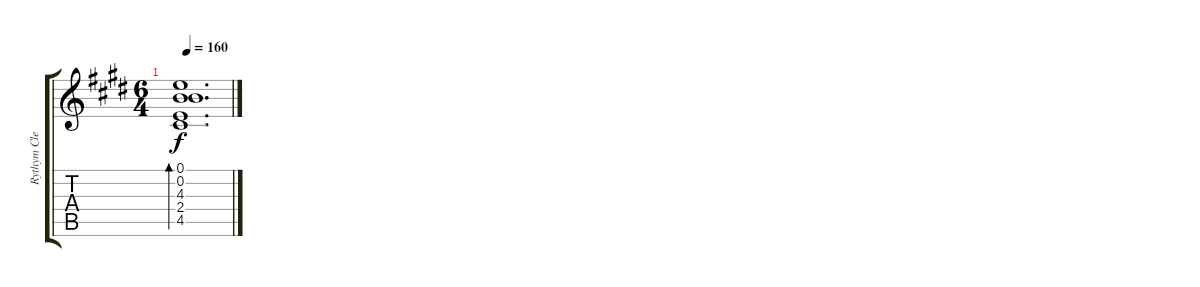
\track ("Rythym Clean (Frank Aresti)" "Rythym Cle") {instrument electricguitarclean}
\staff {score tabs}
\tuning (E4 B3 G3 D3 A2 E2) {hide}
\ts (6 4)
\tempo 160
\clef g2
\ks c#minor
(0.1 0.2 4.3 2.4 4.5).1{d bd 60 dy f}
